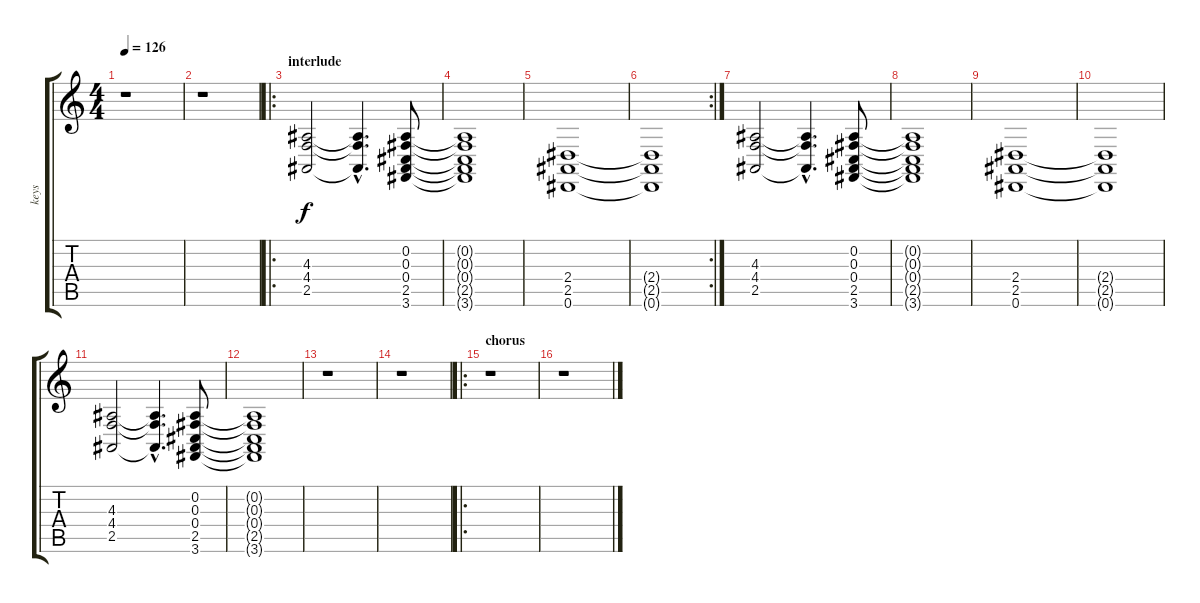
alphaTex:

\track ("keys" "keys") {instrument pad2warm}
\staff {score tabs}
\tuning (Eb4 Bb3 Gb3 Db3 Ab2 Eb2) {hide}
\ts (4 4)
\tempo 126
\clef g2
\ks c
r.1{dy f} |
r.1 |
\ro
\section ("" "interlude")
(4.3 4.4 2.5).2 (4.3{t} 4.4{t} 2.5{hac t}).4{d} (0.2 0.3 0.4 2.5 3.6).8 |
(0.2{t} 0.3{t} 0.4{t} 2.5{t} 3.6{t}).1 |
(2.4 2.5 0.6).1 |
\rc 2
(2.4{t} 2.5{t} 0.6{t}).1 |
(4.3 4.4 2.5).2 (4.3{t} 4.4{t} 2.5{hac t}).4{d} (0.2 0.3 0.4 2.5 3.6).8 |
(0.2{t} 0.3{t} 0.4{t} 2.5{t} 3.6{t}).1 |
(2.4 2.5 0.6).1 |
(2.4{t} 2.5{t} 0.6{t}).1 |
(4.3 4.4 2.5).2 (4.3{t} 4.4{t} 2.5{hac t}).4{d} (0.2 0.3 0.4 2.5 3.6).8 |
(0.2{t} 0.3{t} 0.4{t} 2.5{t} 3.6{t}).1 |
r.1 |
r.1 |
\ro
\section ("" "chorus")
r.1 |
r.1
